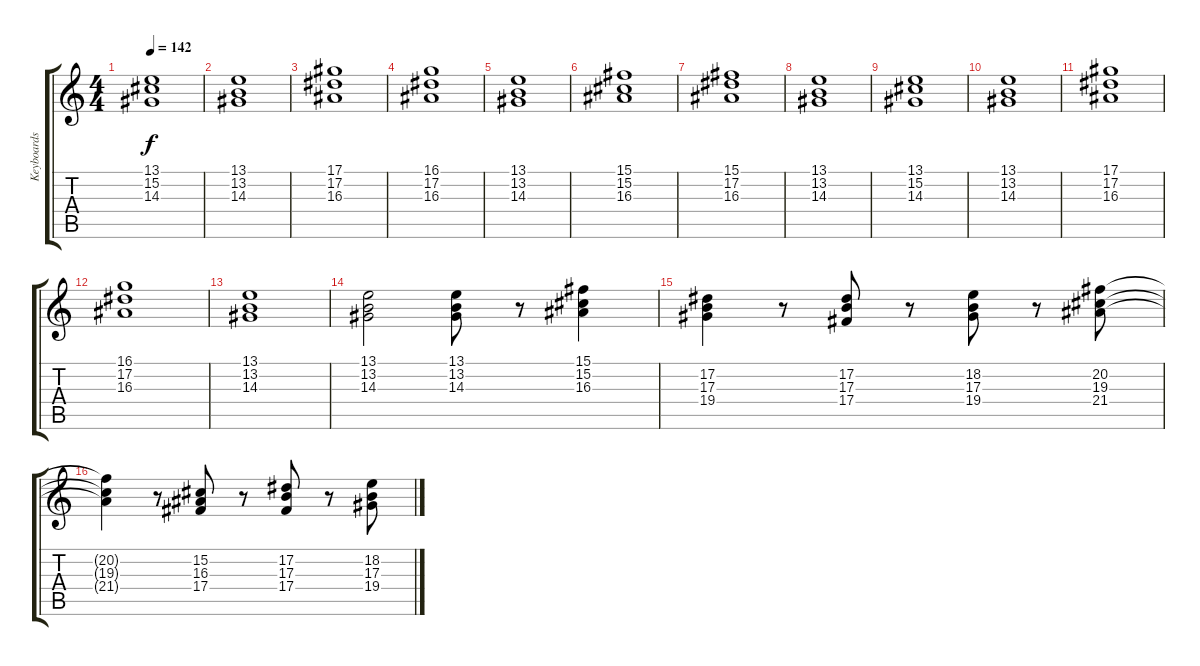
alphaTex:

\track ("Keyboards" "Keyboards") {instrument lead1square}
\staff {score tabs}
\tuning (Eb4 Bb3 Gb3 Db3 Ab2 Eb2) {hide}
\ts (4 4)
\tempo 142
\clef g2
\ks c
(13.1 15.2 14.3).1{dy f instrument stringensemble1} |
(13.1 13.2 14.3).1{instrument stringensemble1} |
(17.1 17.2 16.3).1{instrument stringensemble1} |
(16.1 17.2 16.3).1{instrument stringensemble1} |
(13.1 13.2 14.3).1{volume 10 instrument stringensemble1} |
(15.1 15.2 16.3).1{volume 10 instrument stringensemble1} |
(15.1 17.2 16.3).1{instrument stringensemble1} |
(13.1 13.2 14.3).1{instrument stringensemble1} |
(13.1 15.2 14.3).1{instrument stringensemble1} |
(13.1 13.2 14.3).1{instrument stringensemble1} |
(17.1 17.2 16.3).1{instrument stringensemble1} |
(16.1 17.2 16.3).1{instrument stringensemble1} |
(13.1 13.2 14.3).1{instrument stringensemble1} |
(13.1 13.2 14.3).2{volume 13 instrument lead1square} (13.1 13.2 14.3).8 r.8 (15.1 15.2 16.3).4 |
\section ("" "")
(17.2 17.3 19.4).4 r.8 (17.2 17.3 17.4).8 r.8 (18.2 17.3 19.4).8 r.8 (20.2 19.3 21.4).8 |
(20.2{t} 19.3{t} 21.4{t}).4 r.8 (15.2 16.3 17.4).8 r.8 (17.2 17.3 17.4).8 r.8 (18.2 17.3 19.4).8
